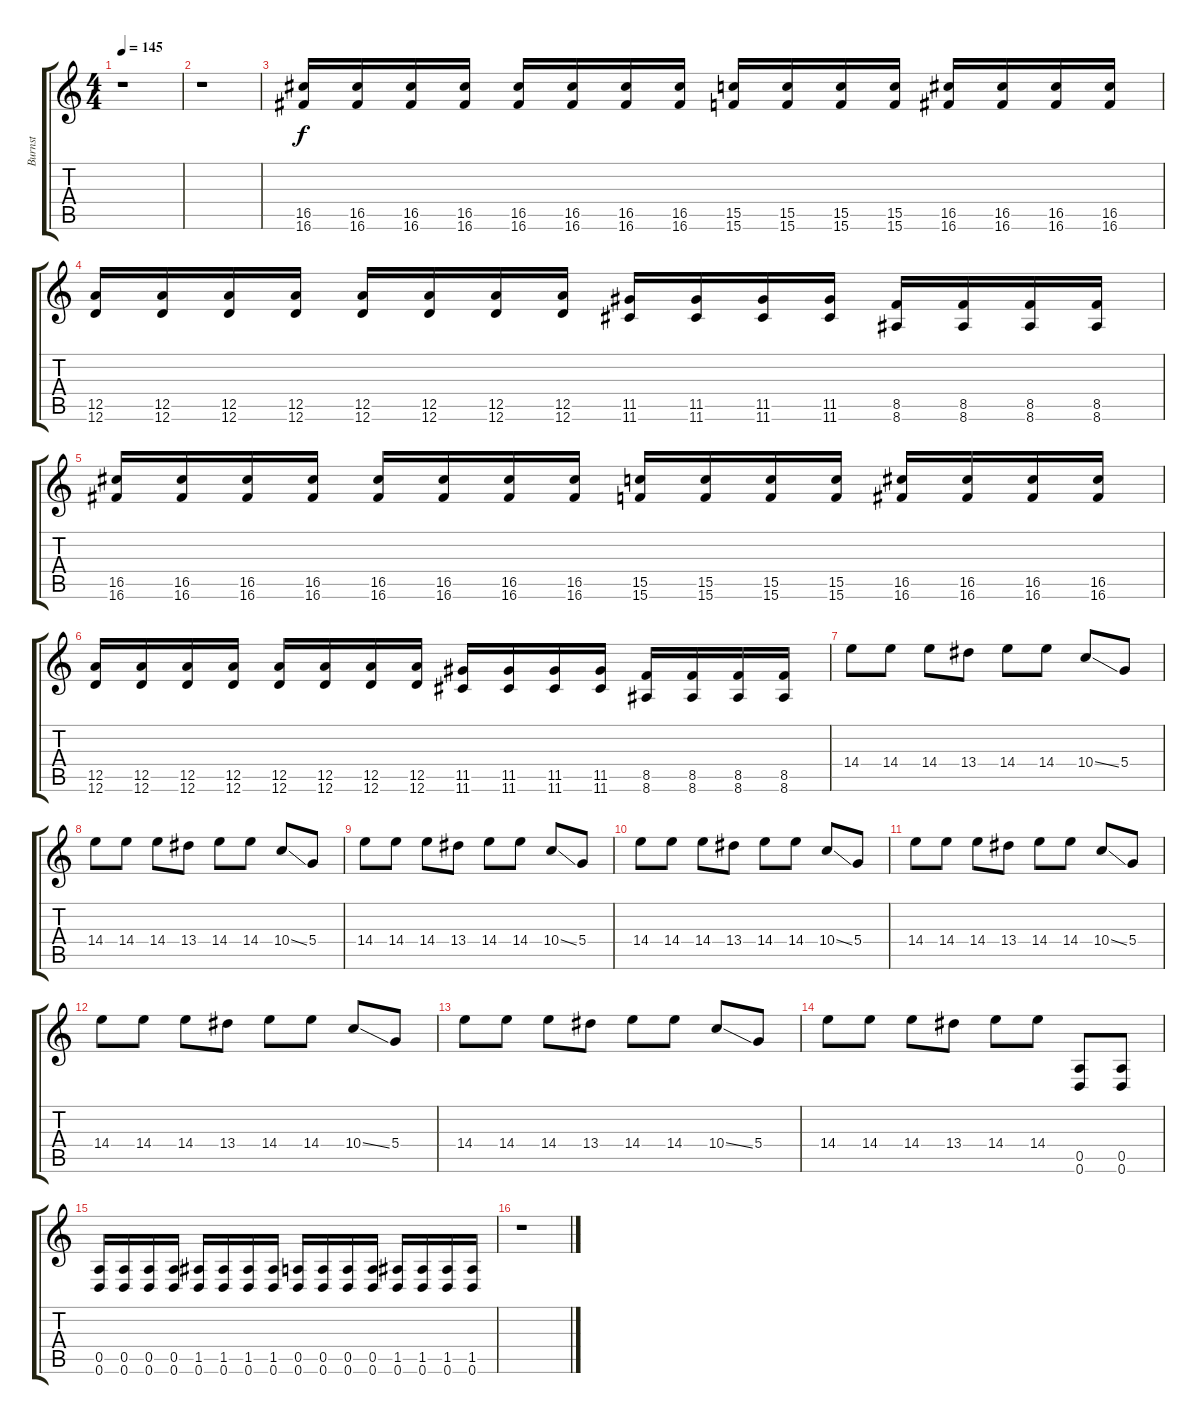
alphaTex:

\track ("Burnst" "Burnst") {instrument distortionguitar}
\staff {score tabs}
\tuning (E4 B3 G3 D3 A2 D2) {hide}
\ts (4 4)
\tempo 145
\clef g2
\ks c
r.1{dy f instrument distortionguitar} |
r.1 |
(16.5 16.6).16{volume 10} (16.5 16.6).16 (16.5 16.6).16 (16.5 16.6).16 (16.5 16.6).16 (16.5 16.6).16 (16.5 16.6).16 (16.5 16.6).16 (15.5 15.6).16 (15.5 15.6).16 (15.5 15.6).16 (15.5 15.6).16 (16.5 16.6).16 (16.5 16.6).16 (16.5 16.6).16 (16.5 16.6).16 |
(12.5 12.6).16 (12.5 12.6).16 (12.5 12.6).16 (12.5 12.6).16 (12.5 12.6).16 (12.5 12.6).16 (12.5 12.6).16 (12.5 12.6).16 (11.5 11.6).16 (11.5 11.6).16 (11.5 11.6).16 (11.5 11.6).16 (8.5 8.6).16 (8.5 8.6).16 (8.5 8.6).16 (8.5 8.6).16 |
(16.5 16.6).16 (16.5 16.6).16 (16.5 16.6).16 (16.5 16.6).16 (16.5 16.6).16 (16.5 16.6).16 (16.5 16.6).16 (16.5 16.6).16 (15.5 15.6).16 (15.5 15.6).16 (15.5 15.6).16 (15.5 15.6).16 (16.5 16.6).16 (16.5 16.6).16 (16.5 16.6).16 (16.5 16.6).16 |
(12.5 12.6).16 (12.5 12.6).16 (12.5 12.6).16 (12.5 12.6).16 (12.5 12.6).16 (12.5 12.6).16 (12.5 12.6).16 (12.5 12.6).16 (11.5 11.6).16 (11.5 11.6).16 (11.5 11.6).16 (11.5 11.6).16 (8.5 8.6).16 (8.5 8.6).16 (8.5 8.6).16 (8.5 8.6).16 |
14.4.8{volume 13} 14.4.8 14.4.8 13.4.8 14.4.8 14.4.8 10.4{ss}.8 5.4.8 |
14.4.8 14.4.8 14.4.8 13.4.8 14.4.8 14.4.8 10.4{ss}.8 5.4.8 |
14.4.8 14.4.8 14.4.8 13.4.8 14.4.8 14.4.8 10.4{ss}.8 5.4.8 |
14.4.8 14.4.8 14.4.8 13.4.8 14.4.8 14.4.8 10.4{ss}.8 5.4.8 |
14.4.8 14.4.8 14.4.8 13.4.8 14.4.8 14.4.8 10.4{ss}.8 5.4.8 |
14.4.8 14.4.8 14.4.8 13.4.8 14.4.8 14.4.8 10.4{ss}.8 5.4.8 |
14.4.8 14.4.8 14.4.8 13.4.8 14.4.8 14.4.8 10.4{ss}.8 5.4.8 |
14.4.8 14.4.8 14.4.8 13.4.8 14.4.8 14.4.8 (0.5 0.6).8 (0.5 0.6).8 |
(0.5 0.6).16 (0.5 0.6).16 (0.5 0.6).16 (0.5 0.6).16 (1.5 0.6).16 (1.5 0.6).16 (1.5 0.6).16 (1.5 0.6).16 (0.5 0.6).16 (0.5 0.6).16 (0.5 0.6).16 (0.5 0.6).16 (1.5 0.6).16 (1.5 0.6).16 (1.5 0.6).16 (1.5 0.6).16 |
r.1
